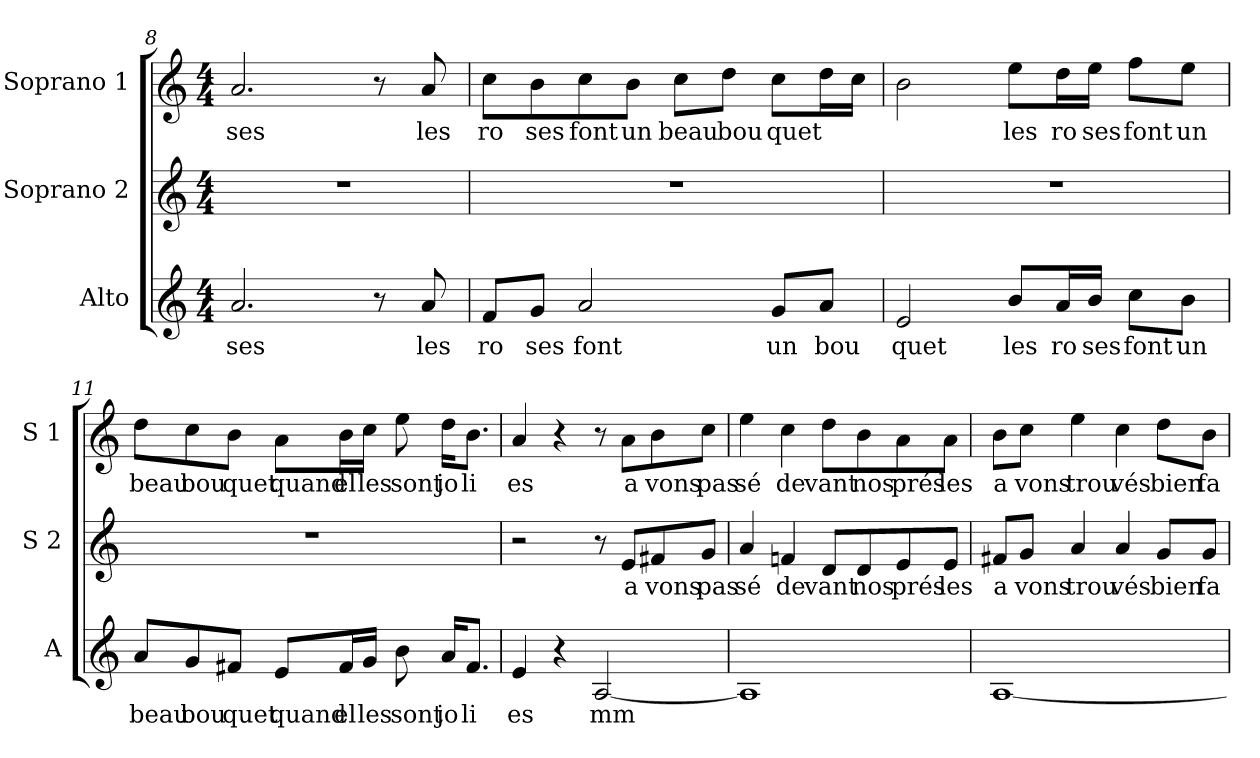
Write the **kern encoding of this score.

**kern	**text	**kern	**text	**kern	**text
*part3	*part3	*part2	*part2	*part1	*part1
*staff3	*staff3	*staff2	*staff2	*staff1	*staff1
*I"Alto	*	*I"Soprano 2	*	*I"Soprano 1	*
*I'A	*	*I'S 2	*	*I'S 1	*
*clefG2	*	*clefG2	*	*clefG2	*
*k[]	*	*k[]	*	*k[]	*
*C:	*	*C:	*	*C:	*
*M4/4	*	*M4/4	*	*M4/4	*
=8	=8	=8	=8	=8	=8
!	!LO:LY:b	!	!	!	!
!	!	!	!	!	!LO:LY:b
2.a/	ses	1r	.	2.a/	ses
8r	.	.	.	8r	.
!	!LO:LY:b	!	!	!	!
!	!	!	!	!	!LO:LY:b
8a/	les	.	.	8a/	les
!!LO:LB:g=z
=9	=9	=9	=9	=9	=9
!	!LO:LY:b	!	!	!	!
!	!	!	!	!	!LO:LY:b
8f/L	ro	1r	.	8cc\L	ro
!	!LO:LY:b	!	!	!	!
!	!	!	!	!	!LO:LY:b
8g/J	ses	.	.	8b\	ses
!	!LO:LY:b	!	!	!	!
!	!	!	!	!	!LO:LY:b
2a/	font	.	.	8cc\	font
!	!	!	!	!	!LO:LY:b
.	.	.	.	8b\J	un
!	!	!	!	!	!LO:LY:b
.	.	.	.	8cc\L	beau
!	!	!	!	!	!LO:LY:b
.	.	.	.	8dd\J	bou
!	!LO:LY:b	!	!	!	!
!	!	!	!	!	!LO:LY:b
8g/L	un	.	.	8cc\L	quet
!	!LO:LY:b	!	!	!	!
8a/J	bou	.	.	16dd\L	.
.	.	.	.	16cc\JJ	.
=10	=10	=10	=10	=10	=10
!	!LO:LY:b	!	!	!	!
2e/	quet	1r	.	2b\	.
!	!LO:LY:b	!	!	!	!
!	!	!	!	!	!LO:LY:b
8b/L	les	.	.	8ee\L	les
!	!LO:LY:b	!	!	!	!
!	!	!	!	!	!LO:LY:b
16a/L	ro	.	.	16dd\L	ro
!	!LO:LY:b	!	!	!	!
!	!	!	!	!	!LO:LY:b
16b/JJ	ses	.	.	16ee\JJ	ses
!	!LO:LY:b	!	!	!	!
!	!	!	!	!	!LO:LY:b
8cc\L	font	.	.	8ff\L	font
!	!LO:LY:b	!	!	!	!
!	!	!	!	!	!LO:LY:b
8b\J	un	.	.	8ee\J	un
=11	=11	=11	=11	=11	=11
!	!LO:LY:b	!	!	!	!
!	!	!	!	!	!LO:LY:b
8a/L	beau	1r	.	8dd\L	beau
!	!LO:LY:b	!	!	!	!
!	!	!	!	!	!LO:LY:b
8g/	bou	.	.	8cc\	bou
!	!LO:LY:b	!	!	!	!
!	!	!	!	!	!LO:LY:b
8f#X/J	quet	.	.	8b\J	quet
!	!LO:LY:b	!	!	!	!
!	!	!	!	!	!LO:LY:b
8e/L	quand	.	.	8a\L	quand
!	!LO:LY:b	!	!	!	!
!	!	!	!	!	!LO:LY:b
16f#/L	el	.	.	16b\L	el
!	!LO:LY:b	!	!	!	!
!	!	!	!	!	!LO:LY:b
16g/JJ	les	.	.	16cc\JJ	les
!	!LO:LY:b	!	!	!	!
!	!	!	!	!	!LO:LY:b
8b\	sont	.	.	8ee\	sont
!	!LO:LY:b	!	!	!	!
!	!	!	!	!	!LO:LY:b
16a/KL	jo	.	.	16dd\KL	jo
!	!LO:LY:b	!	!	!	!
!	!	!	!	!	!LO:LY:b
8.f#/J	li	.	.	8.b\J	li
=12	=12	=12	=12	=12	=12
!	!LO:LY:b	!	!	!	!
!	!	!	!	!	!LO:LY:b
4e/	es	2r	.	4a/	es
4r	.	.	.	4r	.
!	!LO:LY:b	!	!	!	!
[2A/	mm	8r	.	8r	.
!	!	!	!LO:LY:b	!	!
!	!	!	!	!	!LO:LY:b
.	.	8e/L	a	8a\L	a
!	!	!	!LO:LY:b	!	!
!	!	!	!	!	!LO:LY:b
.	.	8f#X/	vons	8b\	vons
!	!	!	!LO:LY:b	!	!
!	!	!	!	!	!LO:LY:b
.	.	8g/J	pas	8cc\J	pas
!!LO:LB:g=z
=13	=13	=13	=13	=13	=13
!	!	!	!LO:LY:b	!	!
!	!	!	!	!	!LO:LY:b
1A]	.	4a/	sé	4ee\	sé
!	!	!	!LO:LY:b	!	!
!	!	!	!	!	!LO:LY:b
.	.	4fn/	de	4cc\	de
!	!	!	!LO:LY:b	!	!
!	!	!	!	!	!LO:LY:b
.	.	8d/L	vant	8dd\L	vant
!	!	!	!LO:LY:b	!	!
!	!	!	!	!	!LO:LY:b
.	.	8d/	nos	8b\	nos
!	!	!	!LO:LY:b	!	!
!	!	!	!	!	!LO:LY:b
.	.	8e/	prés	8a\	prés
!	!	!	!LO:LY:b	!	!
!	!	!	!	!	!LO:LY:b
.	.	8e/J	les	8a\J	les
=14	=14	=14	=14	=14	=14
!	!	!	!LO:LY:b	!	!
!	!	!	!	!	!LO:LY:b
[1A	.	8f#X/L	a	8b\L	a
!	!	!	!LO:LY:b	!	!
!	!	!	!	!	!LO:LY:b
.	.	8g/J	vons	8cc\J	vons
!	!	!	!LO:LY:b	!	!
!	!	!	!	!	!LO:LY:b
.	.	4a/	trou	4ee\	trou
!	!	!	!LO:LY:b	!	!
!	!	!	!	!	!LO:LY:b
.	.	4a/	vés	4cc\	vés
!	!	!	!LO:LY:b	!	!
!	!	!	!	!	!LO:LY:b
.	.	8g/L	bien	8dd\L	bien
!	!	!	!LO:LY:b	!	!
!	!	!	!	!	!LO:LY:b
.	.	8g/J	fa	8b\J	fa
=	=	=	=	=	=
*-	*-	*-	*-	*-	*-
